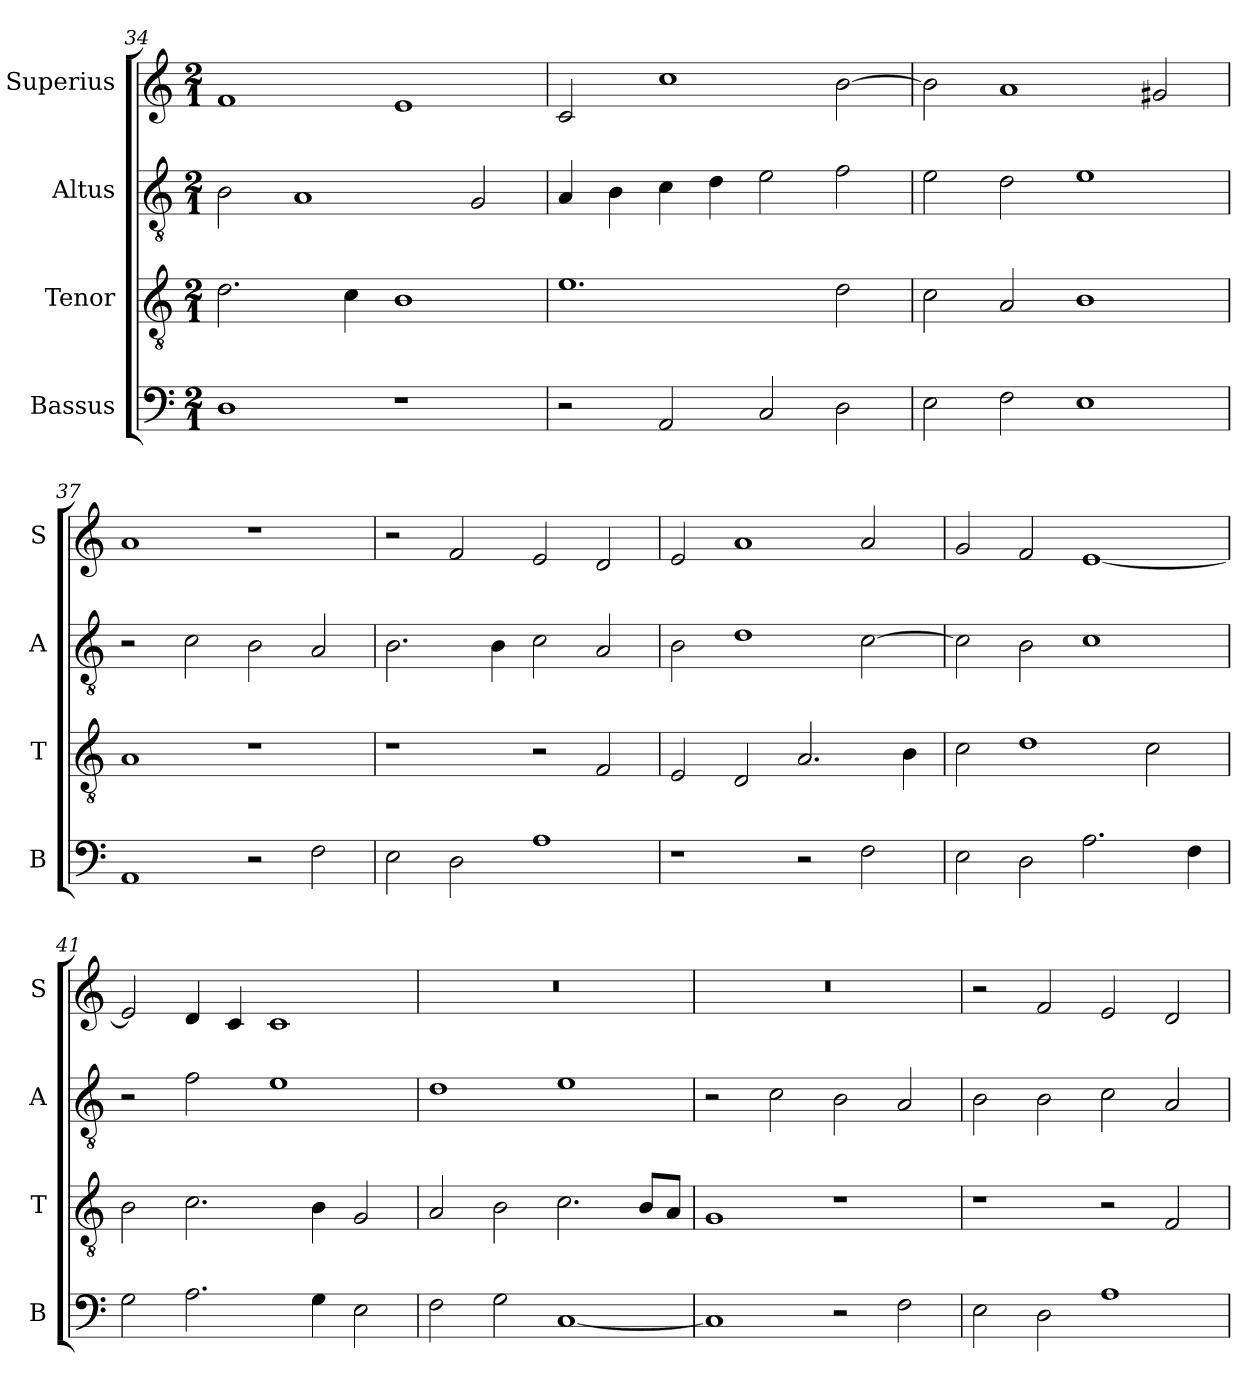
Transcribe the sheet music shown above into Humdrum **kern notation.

**kern	**kern	**kern	**kern
*part4	*part3	*part2	*part1
*staff4	*staff3	*staff2	*staff1
*I"Bassus	*I"Tenor	*I"Altus	*I"Superius
*I'B	*I'T	*I'A	*I'S
*clefF4	*clefGv2	*clefGv2	*clefG2
*k[]	*k[]	*k[]	*k[]
*C:	*C:	*C:	*C:
*M2/1	*M2/1	*M2/1	*M2/1
=34	=34	=34	=34
1D	2.d	2B	1f
.	.	1A	.
.	4c	.	.
1r	1B	.	1e
.	.	2G	.
=35	=35	=35	=35
2r	1.e	4A	2c
.	.	4B	.
2AA	.	4c	1cc
.	.	4d	.
2C	.	2e	.
2D	2d	2f	[2b
=36	=36	=36	=36
2E	2c	2e	2b]
2F	2A	2d	1a
1E	1B	1e	.
.	.	.	2g#X
=37	=37	=37	=37
1AA	1A	2r	1a
.	.	2c	.
2r	1r	2B	1r
2F	.	2A	.
=38	=38	=38	=38
2E	1r	2.B	2r
2D	.	.	2f
.	.	4B	.
1A	2r	2c	2e
.	2F	2A	2d
=39	=39	=39	=39
1r	2E	2B	2e
.	2D	1d	1a
2r	2.A	.	.
2F	.	[2c	2a
.	4B	.	.
=40	=40	=40	=40
2E	2c	2c]	2g
2D	1d	2B	2f
2.A	.	1c	[1e
.	2c	.	.
4F	.	.	.
=41	=41	=41	=41
2G	2B	2r	2e]
2.A	2.c	2f	4d
.	.	.	4c
.	.	1e	1c
4G	4B	.	.
2E	2G	.	.
=42	=42	=42	=42
2F	2A	1d	0r
2G	2B	.	.
[1C	2.c	1e	.
.	8BL	.	.
.	8AJ	.	.
=43	=43	=43	=43
1C]	1G	2r	0r
.	.	2c	.
2r	1r	2B	.
2F	.	2A	.
=44	=44	=44	=44
2E	1r	2B	2r
2D	.	2B	2f
1A	2r	2c	2e
.	2F	2A	2d
=	=	=	=
*-	*-	*-	*-
